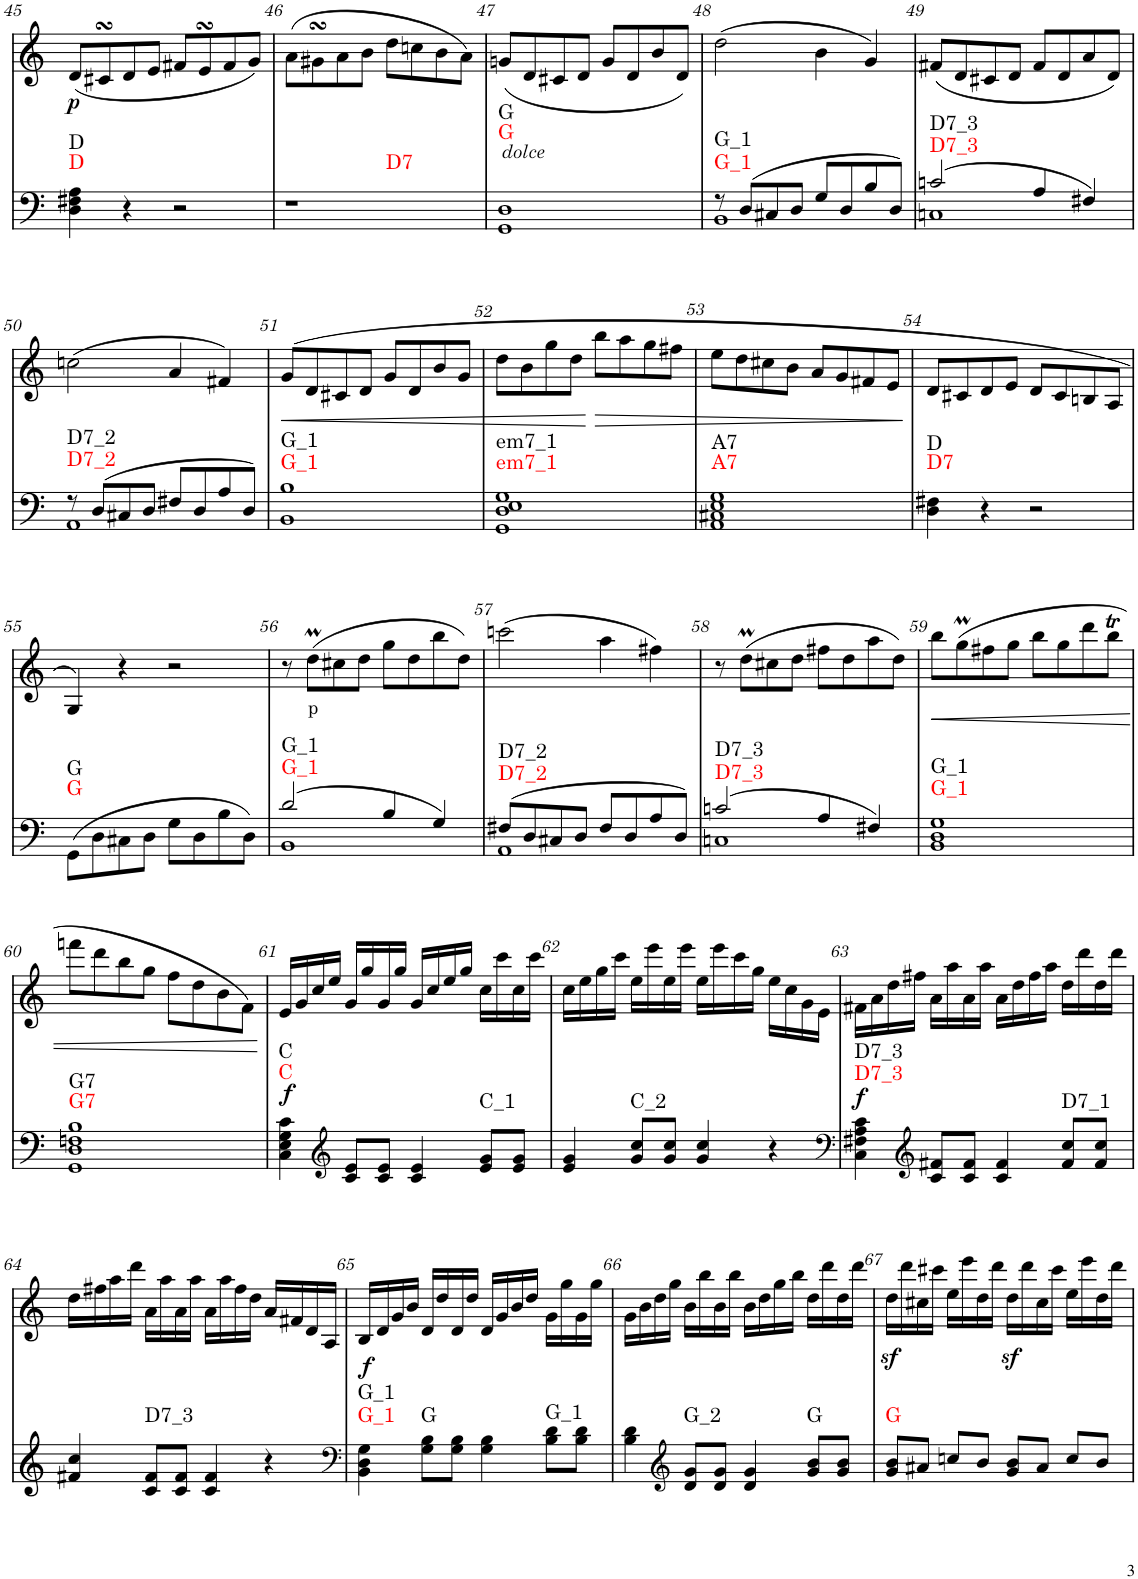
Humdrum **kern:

**kern	**dynam	**harte	**kern	**text	**dynam
*part2	*part2	*part2	*part1	*part1	*part1
*staff2	*staff2	*	*staff1	*staff1	*staff1
*I"piano	*	*	*I"piano	*	*
*I'Pno	*	*	*I'Pno	*	*
!!LO:PB:g=z
*clefF4	*	*	*clefG2	*	*
*k[]	*	*	*k[]	*	*
*M4/4	*	*	*M4/4	*	*
=45	=45	=45	=45	=45	=45
!	!	!LO:H:n=1:kt=D	!	!	!LO:DY:b
!	!	!LO:H:n=2:kt=D	!	!	!
4D\ 4F#X\ 4A\	.	N N	(8d/L	.	p
.	.	.	8c#XsSsS/	.	.
4r	.	.	8d/	.	.
.	.	.	8e/J	.	.
2r	.	.	8f#X/L	.	.
.	.	.	8esSsS/	.	.
.	.	.	8f#/	.	.
.	.	.	8g/J)	.	.
=46	=46	=46	=46	=46	=46
!	!	!LO:H:kt=D7	!	!	!
1r	.	N	(8a\L	.	.
.	.	.	8g#XsSsS\	.	.
.	.	.	8a\	.	.
.	.	.	8b\J	.	.
.	.	.	8dd\L	.	.
.	.	.	8ccn\	.	.
.	.	.	8b\	.	.
.	.	.	8a\J)	.	.
=47	=47	=47	=47	=47	=47
!	!LO:DY:a	!LO:H:n=1:kt=G	!	!	!
!	!	!LO:H:n=2:kt=G	!	!	!
1GG 1D	other-dynamics	N N	(8gn/L	.	.
.	.	.	8d/	.	.
.	.	.	8c#X/	.	.
.	.	.	8d/J	.	.
.	.	.	8g/L	.	.
.	.	.	8d/	.	.
.	.	.	8b/	.	.
.	.	.	8d/J)	.	.
=48	=48	=48	=48	=48	=48
*^	*	*	*	*	*
!	!	!	!LO:H:n=1:kt=G_1	!	!	!
!	!	!	!LO:H:n=2:kt=G_1	!	!	!
8r	1BB	.	N N	(2dd\	.	.
(8D/L	.	.	.	.	.	.
8C#X/	.	.	.	.	.	.
8D/J	.	.	.	.	.	.
8G/L	.	.	.	4b\	.	.
8D/	.	.	.	.	.	.
8B/	.	.	.	4g/)	.	.
8D/J)	.	.	.	.	.	.
=49	=49	=49	=49	=49	=49	=49
!	!	!	!LO:H:n=1:kt=D7_3	!	!	!
!	!	!	!LO:H:n=2:kt=D7_3	!	!	!
(2cn/	1Cn	.	N N	(8f#X/L	.	.
.	.	.	.	8d/	.	.
.	.	.	.	8c#X/	.	.
.	.	.	.	8d/J	.	.
4A/	.	.	.	8f#/L	.	.
.	.	.	.	8d/	.	.
4F#X/)	.	.	.	8a/	.	.
.	.	.	.	8d/J)	.	.
!!LO:LB:g=z
=50	=50	=50	=50	=50	=50	=50
!	!	!	!LO:H:n=1:kt=D7_2	!	!	!
!	!	!	!LO:H:n=2:kt=D7_2	!	!	!
8r	1AA	.	N N	(2ccn\	.	.
(8D/L	.	.	.	.	.	.
8C#X/	.	.	.	.	.	.
8D/J	.	.	.	.	.	.
8F#X/L	.	.	.	4a/	.	.
8D/	.	.	.	.	.	.
8A/	.	.	.	4f#X/)	.	.
8D/J)	.	.	.	.	.	.
*v	*v	*	*	*	*	*
=51	=51	=51	=51	=51	=51
!	!	!LO:H:n=1:kt=G_1	!	!	!LO:HP:b
!	!	!LO:H:n=2:kt=G_1	!	!	!
1BB 1B	.	N N	(8g/L	.	<
.	.	.	8d/	.	.
.	.	.	8c#X/	.	.
.	.	.	8d/J	.	.
.	.	.	8g/L	.	.
.	.	.	8d/	.	.
.	.	.	8b/	.	.
.	.	.	8g/J	.	.
=52	=52	=52	=52	=52	=52
!	!	!LO:H:n=1:kt=em7_1	!	!	!
!	!	!LO:H:n=2:kt=em7_1	!	!	!
1GG 1D 1E 1G	.	N N	8dd\L	.	.
.	.	.	8b\	.	.
.	.	.	8gg\	.	.
.	.	.	8dd\J	.	.
!	!	!	!	!	!LO:HP:n=1:b
.	.	.	8bb\L	.	[ >
.	.	.	8aa\	.	.
.	.	.	8gg\	.	.
.	.	.	8ff#X\J	.	.
=53	=53	=53	=53	=53	=53
!	!	!LO:H:n=1:kt=A7	!	!	!
!	!	!LO:H:n=2:kt=A7	!	!	!
1AA 1C#X 1E 1G	.	N N	8ee\L	.	.
.	.	.	8dd\	.	.
.	.	.	8cc#X\	.	.
.	.	.	8b\J	.	.
.	.	.	8a/L	.	.
.	.	.	8g/	.	.
.	.	.	8f#X/	.	.
.	.	.	8e/J	.	.
.	.	.	.	.	]
=54	=54	=54	=54	=54	=54
!	!	!LO:H:n=1:kt=D7	!	!	!
!	!	!LO:H:n=2:kt=D	!	!	!
4D\ 4F#X\	.	N N	8d/L	.	.
.	.	.	8c#X/	.	.
4r	.	.	8d/	.	.
.	.	.	8e/J	.	.
2r	.	.	8d/L	.	.
.	.	.	8c#/	.	.
.	.	.	8Bn/	.	.
.	.	.	8A/J	.	.
!!LO:LB:g=z
=55	=55	=55	=55	=55	=55
!	!	!LO:H:n=1:kt=G	!	!	!
!	!	!LO:H:n=2:kt=G	!	!	!
(8GG\L	.	N N	4G/)	.	.
8D\	.	.	.	.	.
8C#X\	.	.	4r	.	.
8D\J	.	.	.	.	.
8G\L	.	.	2r	.	.
8D\	.	.	.	.	.
8B\	.	.	.	.	.
8D\J)	.	.	.	.	.
=56	=56	=56	=56	=56	=56
*^	*	*	*	*	*
!	!	!	!LO:H:n=1:kt=G_1	!	!	!
!	!	!	!LO:H:n=2:kt=G_1	!	!	!
(2d/	1BB	.	N N	8r	.	.
!	!	!	!	!	!LO:LY:b	!
.	.	.	.	(8ddM\L	p	.
.	.	.	.	8cc#X\	.	.
.	.	.	.	8dd\J	.	.
4B/	.	.	.	8gg\L	.	.
.	.	.	.	8dd\	.	.
4G/)	.	.	.	8bb\	.	.
.	.	.	.	8dd\J)	.	.
=57	=57	=57	=57	=57	=57	=57
!	!	!	!LO:H:n=1:kt=D7_2	!	!	!
!	!	!	!LO:H:n=2:kt=D7_2	!	!	!
(8F#X/L	1AA	.	N N	(2cccn\	.	.
8D/	.	.	.	.	.	.
8C#X/	.	.	.	.	.	.
8D/J	.	.	.	.	.	.
8F#/L	.	.	.	4aa\	.	.
8D/	.	.	.	.	.	.
8A/	.	.	.	4ff#X\)	.	.
8D/J)	.	.	.	.	.	.
=58	=58	=58	=58	=58	=58	=58
!	!	!	!LO:H:n=1:kt=D7_3	!	!	!
!	!	!	!LO:H:n=2:kt=D7_3	!	!	!
(2cn/	1Cn	.	N N	8r	.	.
.	.	.	.	(8ddM\L	.	.
.	.	.	.	8cc#X\	.	.
.	.	.	.	8dd\J	.	.
4A/	.	.	.	8ff#X\L	.	.
.	.	.	.	8dd\	.	.
4F#X/)	.	.	.	8aa\	.	.
.	.	.	.	8dd\J)	.	.
*v	*v	*	*	*	*	*
=59	=59	=59	=59	=59	=59
!	!	!LO:H:n=1:kt=G_1	!	!	!LO:HP:b
!	!	!LO:H:n=2:kt=G_1	!	!	!
1BB 1D 1G	.	N N	8bb\L	.	<
.	.	.	(8ggM\	.	.
.	.	.	8ff#X\	.	.
.	.	.	8gg\J	.	.
.	.	.	8bb\L	.	.
.	.	.	8gg\	.	.
.	.	.	8ddd\	.	.
.	.	.	8bbt\J	.	.
!!LO:LB:g=z
=60	=60	=60	=60	=60	=60
!	!	!LO:H:n=1:kt=G7	!	!	!
!	!	!LO:H:n=2:kt=G7	!	!	!
1GG 1D 1Fn 1B	.	N N	8fffn\L	.	.
.	.	.	8ddd\	.	.
.	.	.	8bb\	.	.
.	.	.	8gg\J	.	.
.	.	.	8ff\L	.	.
.	.	.	8dd\	.	.
.	.	.	8b\	.	.
.	.	.	8f\J)	.	.
.	.	.	.	.	[
=61	=61	=61	=61	=61	=61
!	!LO:DY:a	!LO:H:n=1:kt=C	!	!	!
!	!	!LO:H:n=2:kt=C	!	!	!
4C\ 4E\ 4G\ 4c\	f	N N	16e/LL	.	.
.	.	.	16g/	.	.
.	.	.	16cc/	.	.
.	.	.	16ee/JJ	.	.
*clefG2	*	*	*	*	*
8c/ 8e/L	.	.	16g/LL	.	.
.	.	.	16gg/	.	.
8c/ 8e/J	.	.	16g/	.	.
.	.	.	16gg/JJ	.	.
4c/ 4e/	.	.	16g/LL	.	.
.	.	.	16cc/	.	.
.	.	.	16ee/	.	.
.	.	.	16gg/JJ	.	.
!	!	!LO:H:kt=C_1	!	!	!
8e/ 8g/L	.	N	16cc\LL	.	.
.	.	.	16ccc\	.	.
8e/ 8g/J	.	.	16cc\	.	.
.	.	.	16ccc\JJ	.	.
=62	=62	=62	=62	=62	=62
4e/ 4g/	.	.	16cc\LL	.	.
.	.	.	16ee\	.	.
.	.	.	16gg\	.	.
.	.	.	16ccc\JJ	.	.
!	!	!LO:H:kt=C_2	!	!	!
8g/ 8cc/L	.	N	16ee\LL	.	.
.	.	.	16eee\	.	.
8g/ 8cc/J	.	.	16ee\	.	.
.	.	.	16eee\JJ	.	.
4g/ 4cc/	.	.	16ee\LL	.	.
.	.	.	16eee\	.	.
.	.	.	16ccc\	.	.
.	.	.	16gg\JJ	.	.
4r	.	.	16ee\LL	.	.
.	.	.	16cc\	.	.
.	.	.	16g\	.	.
.	.	.	16e\JJ	.	.
=63	=63	=63	=63	=63	=63
*clefF4	*	*	*	*	*
!	!LO:DY:a	!LO:H:n=1:kt=D7_3	!	!	!
!	!	!LO:H:n=2:kt=D7_3	!	!	!
4C\ 4F#X\ 4A\ 4c\	f	N N	16f#X\LL	.	.
.	.	.	16a\	.	.
.	.	.	16dd\	.	.
.	.	.	16ff#X\JJ	.	.
*clefG2	*	*	*	*	*
8c/ 8f#X/L	.	.	16a\LL	.	.
.	.	.	16aa\	.	.
8c/ 8f#/J	.	.	16a\	.	.
.	.	.	16aa\JJ	.	.
4c/ 4f#/	.	.	16a\LL	.	.
.	.	.	16dd\	.	.
.	.	.	16ff#\	.	.
.	.	.	16aa\JJ	.	.
!	!	!LO:H:kt=D7_1	!	!	!
8f#/ 8cc/L	.	N	16dd\LL	.	.
.	.	.	16ddd\	.	.
8f#/ 8cc/J	.	.	16dd\	.	.
.	.	.	16ddd\JJ	.	.
!!LO:LB:g=z
=64	=64	=64	=64	=64	=64
4f#X/ 4cc/	.	.	16dd\LL	.	.
.	.	.	16ff#X\	.	.
.	.	.	16aa\	.	.
.	.	.	16ddd\JJ	.	.
!	!	!LO:H:kt=D7_3	!	!	!
8c/ 8f#/L	.	N	16a\LL	.	.
.	.	.	16aa\	.	.
8c/ 8f#/J	.	.	16a\	.	.
.	.	.	16aa\JJ	.	.
4c/ 4f#/	.	.	16a\LL	.	.
.	.	.	16aa\	.	.
.	.	.	16ff#\	.	.
.	.	.	16dd\JJ	.	.
4r	.	.	16a/LL	.	.
.	.	.	16f#X/	.	.
.	.	.	16d/	.	.
.	.	.	16A/JJ	.	.
=65	=65	=65	=65	=65	=65
*clefF4	*	*	*	*	*
!	!	!LO:H:n=1:kt=G_1	!	!	!LO:DY:b
!	!	!LO:H:n=2:kt=G_1	!	!	!
4BB\ 4D\ 4G\	.	N N	16B/LL	.	f
.	.	.	16d/	.	.
.	.	.	16g/	.	.
.	.	.	16b/JJ	.	.
!	!	!LO:H:kt=G	!	!	!
8G\ 8B\L	.	N	16d/LL	.	.
.	.	.	16dd/	.	.
8G\ 8B\J	.	.	16d/	.	.
.	.	.	16dd/JJ	.	.
4G\ 4B\	.	.	16d/LL	.	.
.	.	.	16g/	.	.
.	.	.	16b/	.	.
.	.	.	16dd/JJ	.	.
!	!	!LO:H:kt=G_1	!	!	!
8B\ 8d\L	.	N	16g\LL	.	.
.	.	.	16gg\	.	.
8B\ 8d\J	.	.	16g\	.	.
.	.	.	16gg\JJ	.	.
=66	=66	=66	=66	=66	=66
4B\ 4d\	.	.	16g\LL	.	.
.	.	.	16b\	.	.
.	.	.	16dd\	.	.
.	.	.	16gg\JJ	.	.
*clefG2	*	*	*	*	*
!	!	!LO:H:kt=G_2	!	!	!
8d/ 8g/L	.	N	16b\LL	.	.
.	.	.	16bb\	.	.
8d/ 8g/J	.	.	16b\	.	.
.	.	.	16bb\JJ	.	.
4d/ 4g/	.	.	16b\LL	.	.
.	.	.	16dd\	.	.
.	.	.	16gg\	.	.
.	.	.	16bb\JJ	.	.
!	!	!LO:H:kt=G	!	!	!
8g/ 8b/L	.	N	16dd\LL	.	.
.	.	.	16ddd\	.	.
8g/ 8b/J	.	.	16dd\	.	.
.	.	.	16ddd\JJ	.	.
=67	=67	=67	=67	=67	=67
!	!	!LO:H:kt=G	!	!	!
8g/ 8b/L	.	N	16ddz<\LL	.	.
.	.	.	16ddd\	.	.
8a#X/J	.	.	16cc#X\	.	.
.	.	.	16ccc#X\JJ	.	.
8ccn/L	.	.	16ee\LL	.	.
.	.	.	16eee\	.	.
8b/J	.	.	16dd\	.	.
.	.	.	16ddd\JJ	.	.
8g/ 8b/L	.	.	16ddz<\LL	.	.
.	.	.	16ddd\	.	.
8a#/J	.	.	16cc#\	.	.
.	.	.	16ccc#\JJ	.	.
8cc/L	.	.	16ee\LL	.	.
.	.	.	16eee\	.	.
8b/J	.	.	16dd\	.	.
.	.	.	16ddd\JJ	.	.
=	=	=	=	=	=
*-	*-	*-	*-	*-	*-
